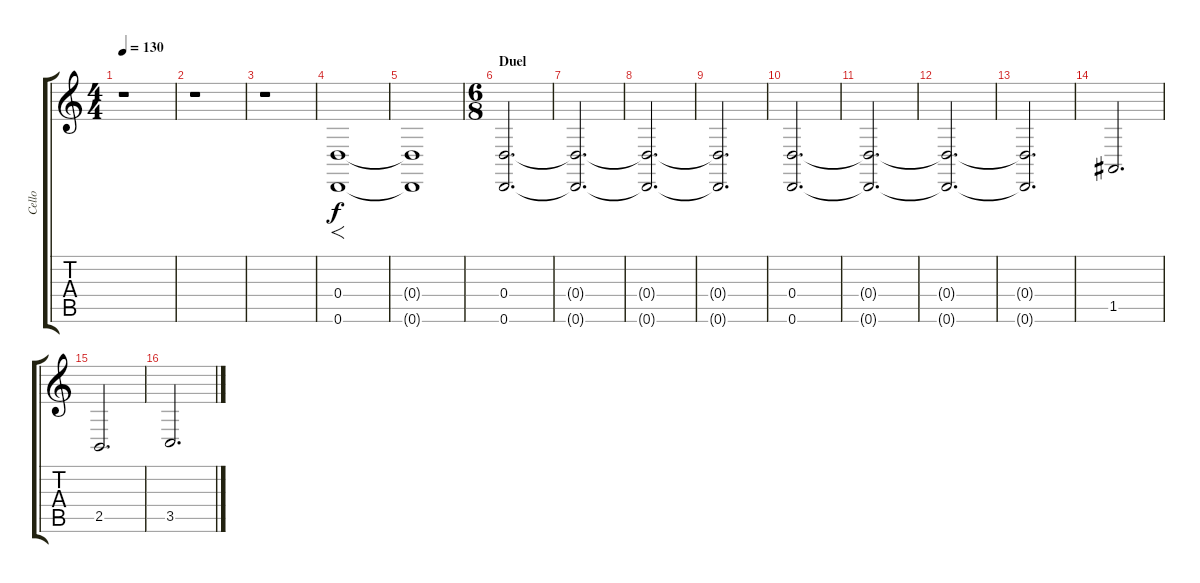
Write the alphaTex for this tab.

\track ("Cello" "Cello") {instrument cello}
\staff {score tabs}
\tuning (E4 B3 G3 D3 A2 D2) {hide}
\ts (4 4)
\tempo 130
\clef g2
\ks c
r.1{dy f} |
r.1 |
r.1 |
(0.4 0.6).1{f} |
(0.4{t} 0.6{t}).1 |
\ts (6 8)
\section ("" "Duel")
(0.4 0.6).2{d} |
(0.4{t} 0.6{t}).2{d} |
(0.4{t} 0.6{t}).2{d} |
(0.4{t} 0.6{t}).2{d} |
(0.4 0.6).2{d} |
(0.4{t} 0.6{t}).2{d} |
(0.4{t} 0.6{t}).2{d} |
(0.4{t} 0.6{t}).2{d} |
1.5.2{d} |
2.5.2{d} |
3.5.2{d}
